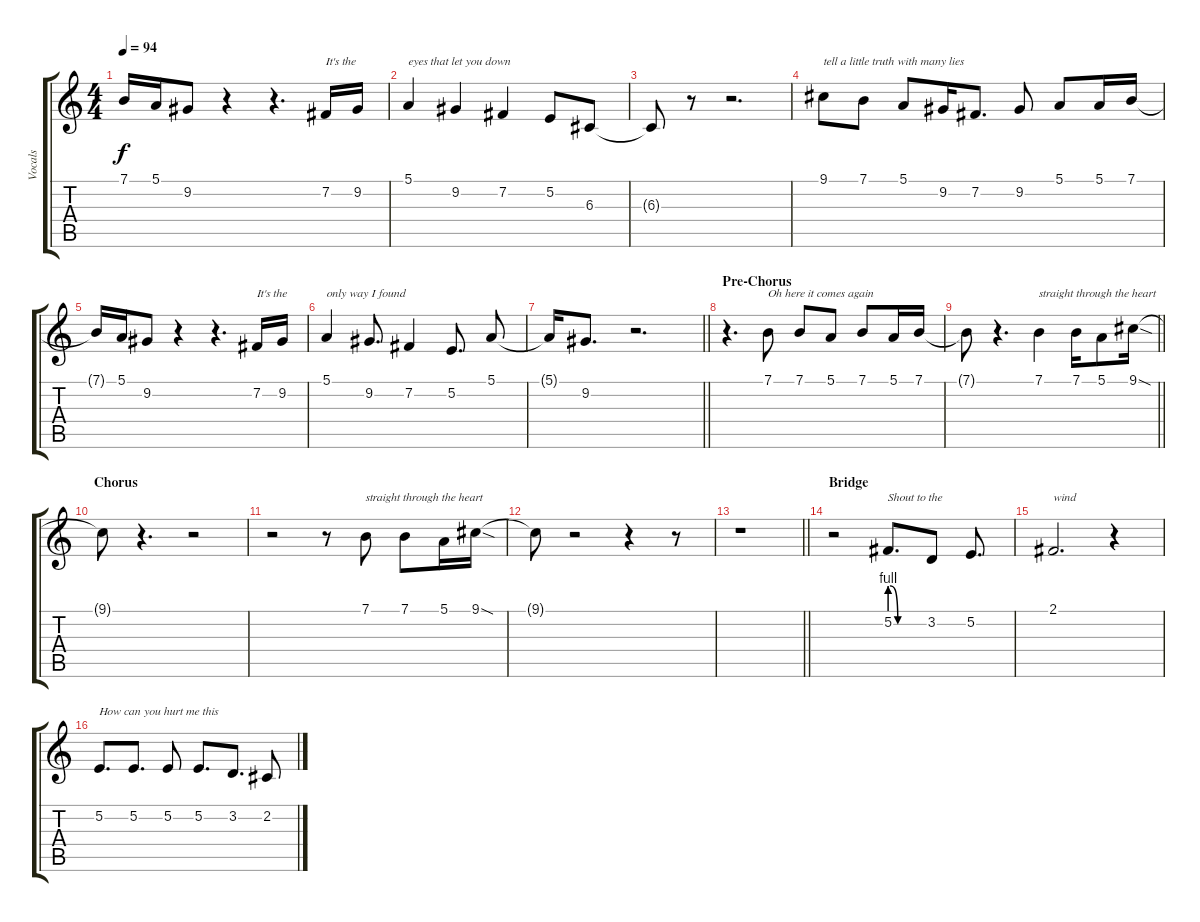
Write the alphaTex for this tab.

\track ("Vocals" "Vocals") {instrument violin}
\staff {score tabs}
\tuning (E4 B3 G3 D3 A2 E2) {hide}
\ts (4 4)
\tempo 94
\clef g2
\ks c
7.1{t}.16{dy f} 5.1.16 9.2.8 r.4 r.4{d} 7.2.16{txt "It's the"} 9.2.16 |
5.1.4{txt "eyes that let you down"} 9.2.4 7.2.4 5.2.8 6.3.8 |
6.3{t}.8 r.8 r.2{d} |
9.1.8{txt "tell a little truth with many lies"} 7.1.8 5.1.8 9.2.16 7.2.8{d} 9.2.8 5.1.8 5.1.16 7.1.16 |
7.1{t}.16 5.1.16 9.2.8 r.4 r.4{d} 7.2.16{txt "It's the"} 9.2.16 |
5.1.4{txt "only way I found"} 9.2.8{d} 7.2.4 5.2.8{d} 5.1.8 |
\barLineRight lightlight
5.1{t}.16 9.2.8{d} r.2{d} |
\section ("" "Pre-Chorus")
r.4{d} 7.1.8{txt "Oh here it comes again"} 7.1.8 5.1.8 7.1.8 5.1.16 7.1.16 |
\barLineRight lightlight
7.1{t}.8 r.4{d} 7.1.4{txt "straight through the heart"} 7.1.16 5.1.8 9.1{sod}.16 |
\section ("" "Chorus")
9.1{t}.8 r.4{d} r.2 |
r.2 r.8 7.1.8{txt "straight through the heart"} 7.1.8 5.1.16 9.1{sod}.16 |
9.1{t}.8 r.2 r.4 r.8 |
\barLineRight lightlight
r.1 |
\section ("" "Bridge")
r.2 5.2{be (custom 0 4 14 0 30 0 38 0 40 0 60 0)}.8{d txt "Shout to the"} 3.2.8 5.2.8{d} |
2.1.2{d txt "wind"} r.4 |
5.2.8{d txt "How can you hurt me this "} 5.2.8{d} 5.2.8 5.2.8{d} 3.2.8{d} 2.2.8
